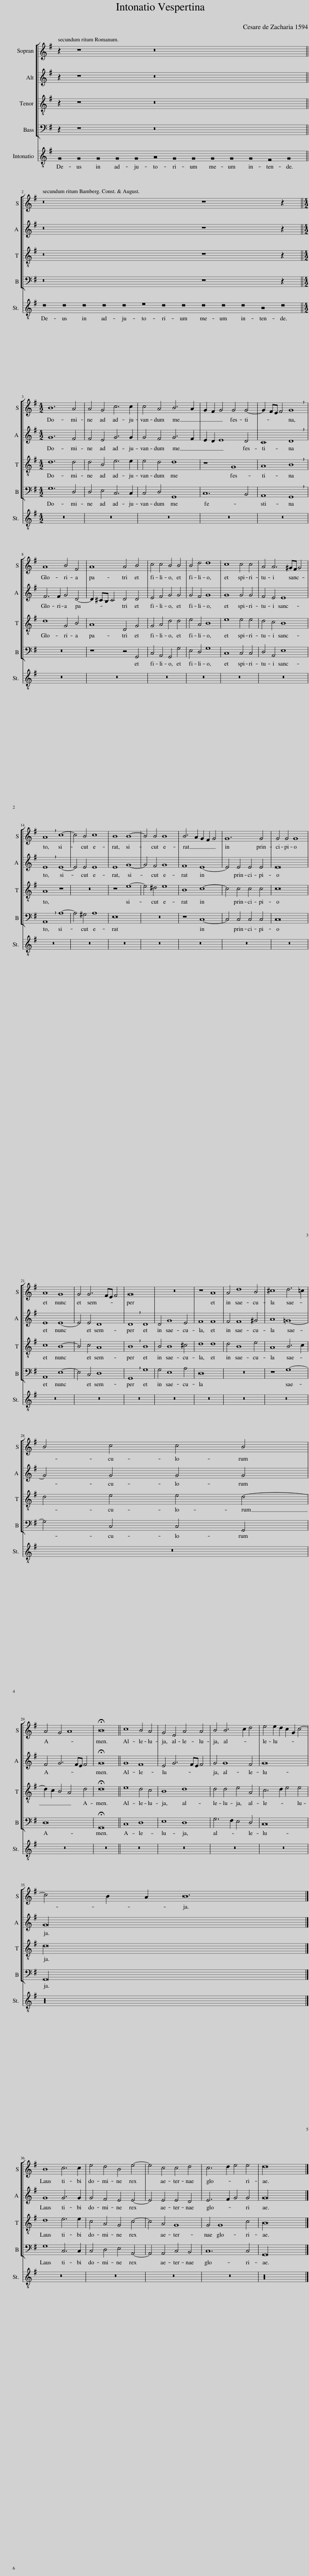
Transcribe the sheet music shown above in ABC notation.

X:1
%%score [ 1 2 3 4 ] 5
L:1/8
M:none
I:linebreak $
K:G
U:s=!stemless!
V:1 treble
V:2 treble
V:3 treble-8
V:4 bass
V:5 treble-8
V:1
 z2 z8 z16 ||$ z16 z8 z2 ||$[M:4/2] B12 A4 | A4 G4 c6 c2 | c4 A4 B6 A2 | %5
 G2 F2 G4 G4 G4- | G2 FE F4 !breath!G8 |$ A8 B4 F4 | A8 A4 B4 | c4 c4 B4 B4 | %10
 B4 d4 d8 | c8 c4 c4 | A4 A6 ^GF G4 |$ !breath!A8 c8- | c4 B4 c8 | %15
 B8 B8- | B4 B4 B8 | B6 A2 G2 F2 G4 | G12 G4 | G4 G4 G8 |$ %20
 A8 G8 | G4 G6 FE F4 | G16 | z16 | z8 A8 | %25
 A4 d8 B4 | ^c8 d6 =c2 |$ B4 c4 c4 B4 |$ A4 G4 A8 | !fermata!B16 || %30
 c8 B4 A4 | G4 E4 A4 A4 | B4 B6 c2 d4 | e4 e2 d2 c2 G2 c4- |$ c4 B2 A2 B24 |]$ %35
 B8 c6 c2 | e4 d4 B4 e4- | e4 c4 c4 d4 | c6 d2 e4 e4 | d32 |] %40
V:2
 z2 z8 z16 ||$ z16 z8 z2 ||$[M:4/2] G12 F4 | F4 E4 G6 G2 | G4 F4 G6 F2 | %5
 E2 D2 E8 D4 | C8 !breath!D8 |$ F6 F2 G4 D4- | D2 ^CB, C4 D4 D4 | E4 F4 G4 G4 | %10
 G4 F4 G8 | G8 G4 G4 | F4 E4 E8 |$ !breath!E8 E8- | E4 E4 E8 | %15
 E8 G8- | G4 F4 G8 | F8 E8- | E4 E4 E4 E4 | E16 |$ %20
 E8 E8- | E4 E4 D8 | !breath!D8 D8 | D4 G8 E4 | F8 F8 | %25
 F4 F8 ^G4 | A8 =G8- |$ G4 G4 G4 G4 |$ F4 G6 FE F4 | !fermata!G16 || %30
 G8 F8 | E4 G6 FE F4 | G4 G8 F4 | G16 |$ G32 |]$ %35
 G8 G6 G2 | G4 F4 E4 E4- | E4 E4 E4 D4 | E6 F2 G4 G4 | G32 |] %40
V:3
 z2 z8 z16 ||$ z16 z8 z2 ||$[M:4/2] d12 d4 | d4 B4 e6 e2 | e4 d4 d8 | %5
 z8 G8 | A8 !breath!B8 |$ d8 G4 B4 | A8 D4 G4 | G4 A4 d4 d4 | %10
 e4 A4 B8 | e8 e4 e4 | d4 c4 B8 |$ A8 z8 | z16 | %15
 z8 e8- | e4 ^d4 e8 | B8 c8- | c4 c4 c4 c4 | c16 |$ %20
 c8 B8- | B4 c4 A8 | !breath!B8 B8 | B4 B8 ^c4 | d8 d8 | %25
 d4 B8 e4 | A8 B6 c2 |$ d4 e4 e4 d4- |$ d2 c2 B4 A4 d4 | !fermata!d16 || %30
 e8 d4 c4 | B8 d8 | d4 d4 e4 A4 | c6 d2 e4 e4 |$ d32 |]$ %35
 d8 e6 e2 | c4 A4 G4 c4- | c4 A4 G8 | G4 G8 c4 | B32 |] %40
V:4
 z2 z8 z16 ||$ z16 z8 z2 ||$[M:4/2] G,12 D,4 | D,4 E,4 C,6 C,2 | C,4 D,4 G,,8 | %5
 C,12 B,,4 | A,,8 !breath!G,,8 |$ z16 | z8 z4 G,,4 | C,4 A,,4 G,,4 G,4 | %10
 E,4 D,4 G,8 | C,8 C,4 C,4 | D,4 A,,4 E,8 |$ !breath!A,,8 A,8- | A,4 ^G,4 A,8 | %15
 E,16 | z16 | z8 C,8- | C,4 C,4 C,4 C,4 | C,16 |$ %20
 A,,8 E,8- | E,4 C,4 D,8 | !breath!G,,8 G,8 | G,4 E,8 A,4 | D,16 | %25
 z16 | z8 G,8- |$ G,4 C,4 C,4 G,,4 |$ D,16 | !fermata!G,,16 || %30
 C,8 D,8 | E,8 D,8 | G,6 F,2 E,4 D,4 | C,16 |$ G,,32 |]$ %35
 G,8 C,6 C,2 | C,4 D,4 E,4 A,,4- | A,,4 A,,4 C,4 B,,4 | C,12 C,4 | G,,32 |] %40
V:5
 sG2 sG2 sG2 sG2 sG2 sA2 sG2 sG2 sG2 sG2 sG2 sF2 sG2 ||$ sd2 sd2 sd2 sd2 sd2 se2 sd2 sd2 sd2 sd2 sd2 sB2 sd2 ||$[M:4/2] z16 | z16 | z16 | %5
 z16 | z16 |$ z16 | z16 | z16 | %10
 z16 | z16 | z16 |$ z16 | z16 | %15
 z16 | z16 | z16 | z16 | z16 |$ %20
 z16 | z16 | z16 | z16 | z16 | %25
 z16 | z16 |$ z16 |$ z16 | z16 || %30
 z16 | z16 | z16 | z16 |$ z32 |]$ %35
 z16 | z16 | z16 | z16 | z32 |] %40
